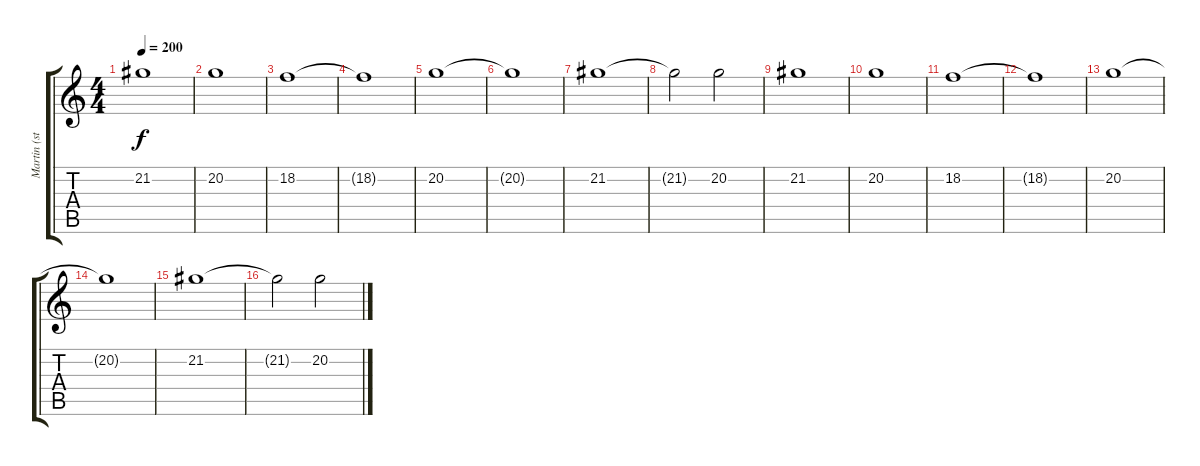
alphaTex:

\track ("Martin (strings)" "Martin (st") {instrument stringensemble2}
\staff {score tabs}
\tuning (E4 B3 G3 D3 A2 E2) {hide}
\ts (4 4)
\tempo 200
\clef g2
\ks c
21.2.1{dy f} |
20.2.1 |
18.2.1 |
18.2{t}.1 |
20.2.1 |
20.2{t}.1 |
21.2.1 |
21.2{t}.2 20.2.2 |
21.2.1 |
20.2.1 |
18.2.1 |
18.2{t}.1 |
20.2.1 |
20.2{t}.1 |
21.2.1 |
21.2{t}.2 20.2.2
